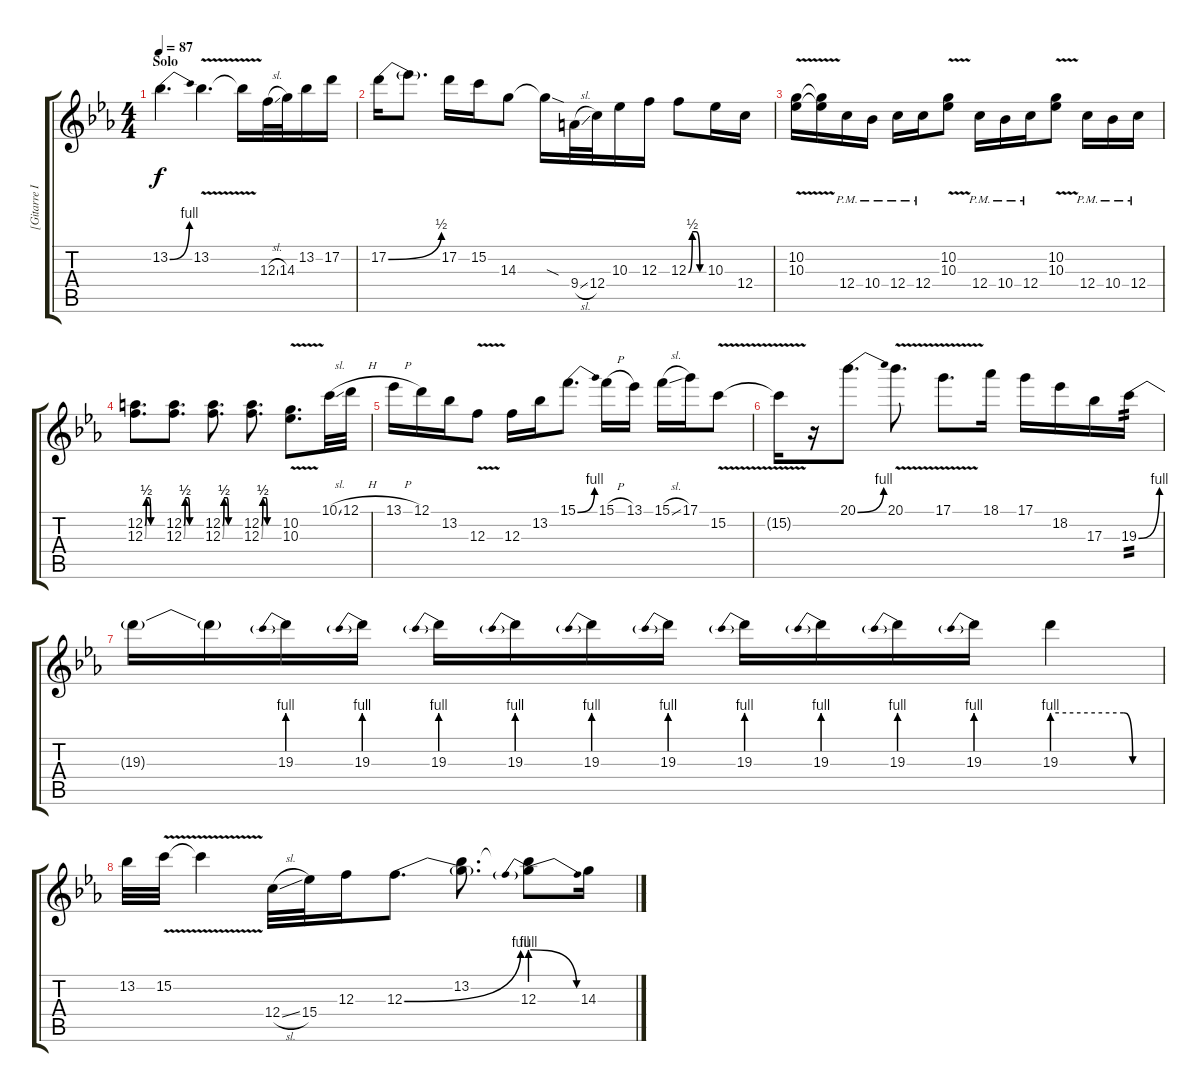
\track ("[Gitarre II]" "[Gitarre I") {instrument distortionguitar}
\staff {score tabs}
\tuning (D4 A3 F3 C3 G2 C2) {hide}
\ts (4 4)
\section ("" "Solo")
\tempo 87
\clef g2
\ks cminor
13.2{be (bend 0 0 60 4)}.4{d dy f volume 16 balance 8 instrument distortionguitar} 13.2{v}.4{d} 13.2{t}.16 12.3{sl}.32 14.3.32 13.2.16 17.2.16 |
17.2{be (bend 0 0 60 2)}.16 17.2{t}.8{d} 17.2.16 15.2.16 14.3.8 14.3{sod t}.16 9.4{sl}.32 12.4.32 10.3.16 12.3.16 12.3{be (custom 0 0 15 2 30 2 45 0 60 0)}.8 10.3.16 12.4.16 |
(10.2{v} 10.3{v}).16 (10.2{t} 10.3{t}).16 12.4{pm}.16 10.4{pm}.16 12.4{pm}.16 12.4{pm}.16 (10.2{v} 10.3{v}).8 12.4{pm}.16 10.4{pm}.16 12.4{pm}.16 (10.2{v} 10.3{v}).8 12.4{pm}.16 10.4{pm}.16 12.4{pm}.16 |
(12.2{be (custom 0 0 5 2 15 2 20 0 60 0)} 12.3{be (custom 0 0 5 2 15 2 20 0 60 0)}).8{d} (12.2{be (custom 0 0 5 2 15 2 20 0 60 0)} 12.3{be (custom 0 0 5 2 15 2 20 0 60 0)}).8{d} (12.2{be (custom 0 0 5 2 15 2 20 0 60 0)} 12.3{be (custom 0 0 5 2 15 2 20 0 60 0)}).8{d} (12.2{be (custom 0 0 5 2 15 2 20 0 60 0)} 12.3{be (custom 0 0 5 2 15 2 20 0 60 0)}).8{d} (10.2{v} 10.3{v}).8{d} 10.1{sl}.32 12.1{h}.32 |
13.1{h}.16 12.1.16 13.2.16 12.3{v}.8 12.3.16 13.2.16 15.1{be (bend 0 0 60 4)}.8{d} 15.1{h}.16 13.1.16 15.1{sl}.16 17.1.16 15.2{v}.8 |
15.2{t}.16 r.16 20.1{be (bend 0 0 60 4)}.8{d} 20.1{v}.8{d} 17.1{v}.8{d} 18.1.16 17.1.16 18.2.16 17.3.16 19.3{be (bend 0 0 60 4)}.16{tp 2} |
19.3{t}.16 19.3{t}.16 19.3{be (prebend 0 4 60 4)}.16 19.3{be (prebend 0 4 60 4)}.16 19.3{be (prebend 0 4 60 4)}.16 19.3{be (prebend 0 4 60 4)}.16 19.3{be (prebend 0 4 60 4)}.16 19.3{be (prebend 0 4 60 4)}.16 19.3{be (prebend 0 4 60 4)}.16 19.3{be (prebend 0 4 60 4)}.16 19.3{be (prebend 0 4 60 4)}.16 19.3{be (prebend 0 4 60 4)}.16 19.3{be (custom 0 4 40 4 45 0 60 0)}.4 |
13.2.32 15.2{v}.32 15.2{t}.4 12.4{sl}.32 15.4.32 12.3.16 12.3{be (bend 0 0 60 4)}.8{d} (13.2 12.3{t}).8{d} (13.2{t} 12.3{be (prebendrelease 0 4 60 0)}).8 14.3.16
